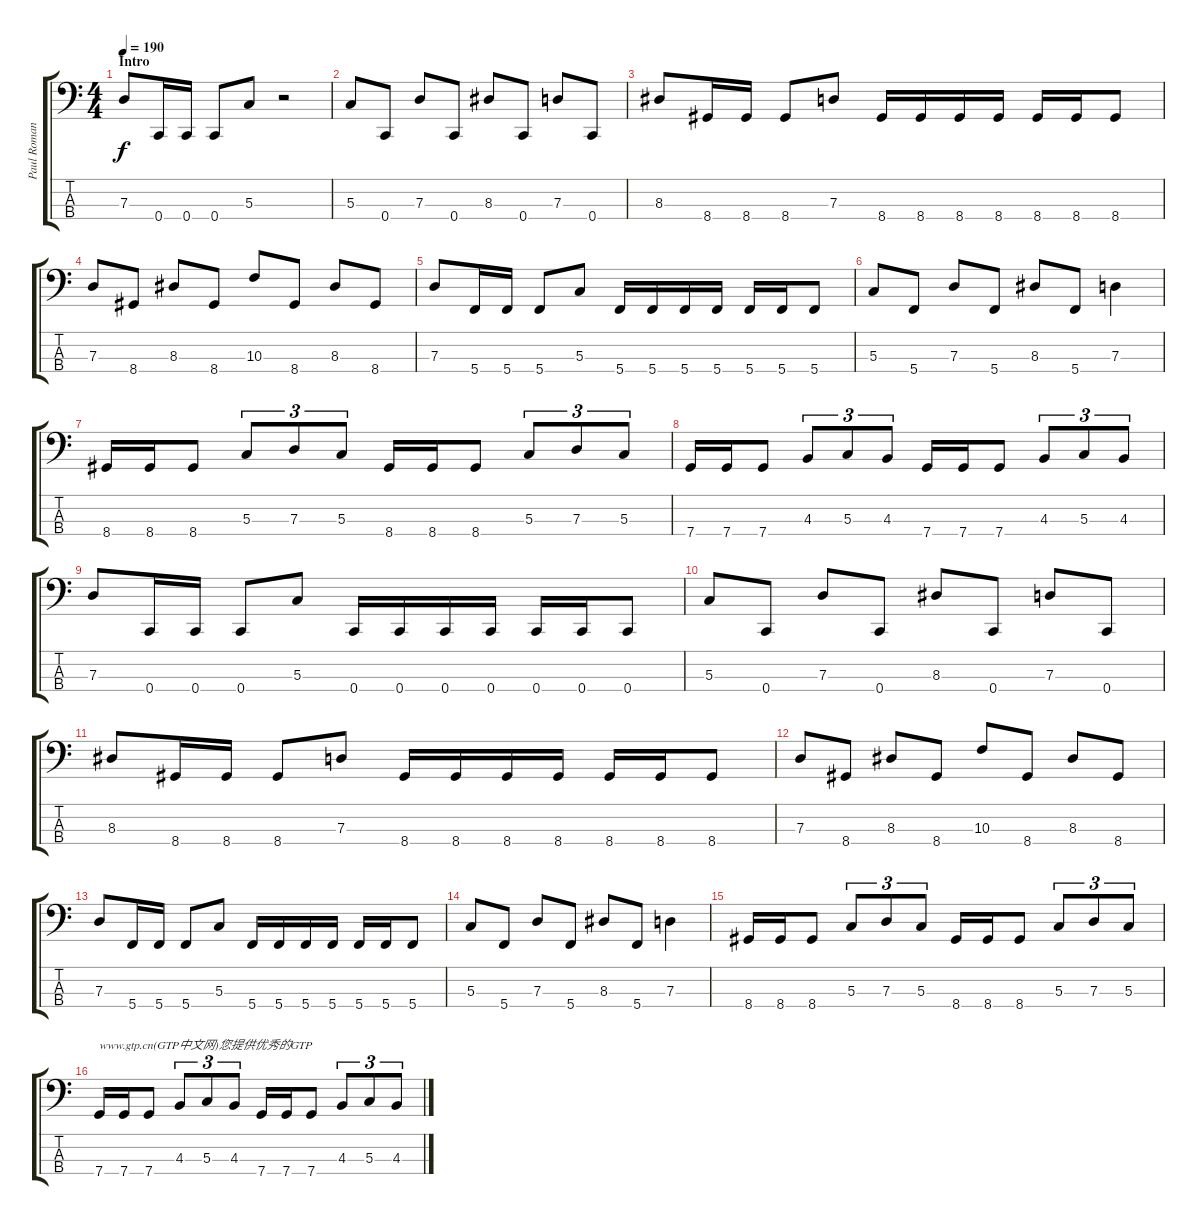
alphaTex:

\track ("Paul Romanko" "Paul Roman") {instrument electricbasspick}
\staff {score tabs}
\tuning (F2 C2 G1 C1) {hide}
\ts (4 4)
\section ("" "Intro")
\tempo 190
\clef f4
\ks c
7.3.8{dy f instrument electricbasspick} 0.4.16 0.4.16 0.4.8 5.3.8 r.2 |
5.3.8 0.4.8 7.3.8 0.4.8 8.3.8 0.4.8 7.3.8 0.4.8 |
8.3.8 8.4.16 8.4.16 8.4.8 7.3.8 8.4.16 8.4.16 8.4.16 8.4.16 8.4.16 8.4.16 8.4.8 |
7.3.8 8.4.8 8.3.8 8.4.8 10.3.8 8.4.8 8.3.8 8.4.8 |
7.3.8 5.4.16 5.4.16 5.4.8 5.3.8 5.4.16 5.4.16 5.4.16 5.4.16 5.4.16 5.4.16 5.4.8 |
5.3.8 5.4.8 7.3.8 5.4.8 8.3.8 5.4.8 7.3.4 |
8.4.16 8.4.16 8.4.8 5.3.8{tu (3 2)} 7.3.8{tu (3 2)} 5.3.8{tu (3 2)} 8.4.16 8.4.16 8.4.8 5.3.8{tu (3 2)} 7.3.8{tu (3 2)} 5.3.8{tu (3 2)} |
7.4.16 7.4.16 7.4.8 4.3.8{tu (3 2)} 5.3.8{tu (3 2)} 4.3.8{tu (3 2)} 7.4.16 7.4.16 7.4.8 4.3.8{tu (3 2)} 5.3.8{tu (3 2)} 4.3.8{tu (3 2)} |
7.3.8 0.4.16 0.4.16 0.4.8 5.3.8 0.4.16 0.4.16 0.4.16 0.4.16 0.4.16 0.4.16 0.4.8 |
5.3.8 0.4.8 7.3.8 0.4.8 8.3.8 0.4.8 7.3.8 0.4.8 |
8.3.8 8.4.16 8.4.16 8.4.8 7.3.8 8.4.16 8.4.16 8.4.16 8.4.16 8.4.16 8.4.16 8.4.8 |
7.3.8 8.4.8 8.3.8 8.4.8 10.3.8 8.4.8 8.3.8 8.4.8 |
7.3.8 5.4.16 5.4.16 5.4.8 5.3.8 5.4.16 5.4.16 5.4.16 5.4.16 5.4.16 5.4.16 5.4.8 |
5.3.8 5.4.8 7.3.8 5.4.8 8.3.8 5.4.8 7.3.4 |
8.4.16 8.4.16 8.4.8 5.3.8{tu (3 2)} 7.3.8{tu (3 2)} 5.3.8{tu (3 2)} 8.4.16 8.4.16 8.4.8 5.3.8{tu (3 2)} 7.3.8{tu (3 2)} 5.3.8{tu (3 2)} |
7.4.16{txt "www.gtp.cn(GTP中文网)您提供优秀的GTP"} 7.4.16 7.4.8 4.3.8{tu (3 2)} 5.3.8{tu (3 2)} 4.3.8{tu (3 2)} 7.4.16 7.4.16 7.4.8 4.3.8{tu (3 2)} 5.3.8{tu (3 2)} 4.3.8{tu (3 2)}
